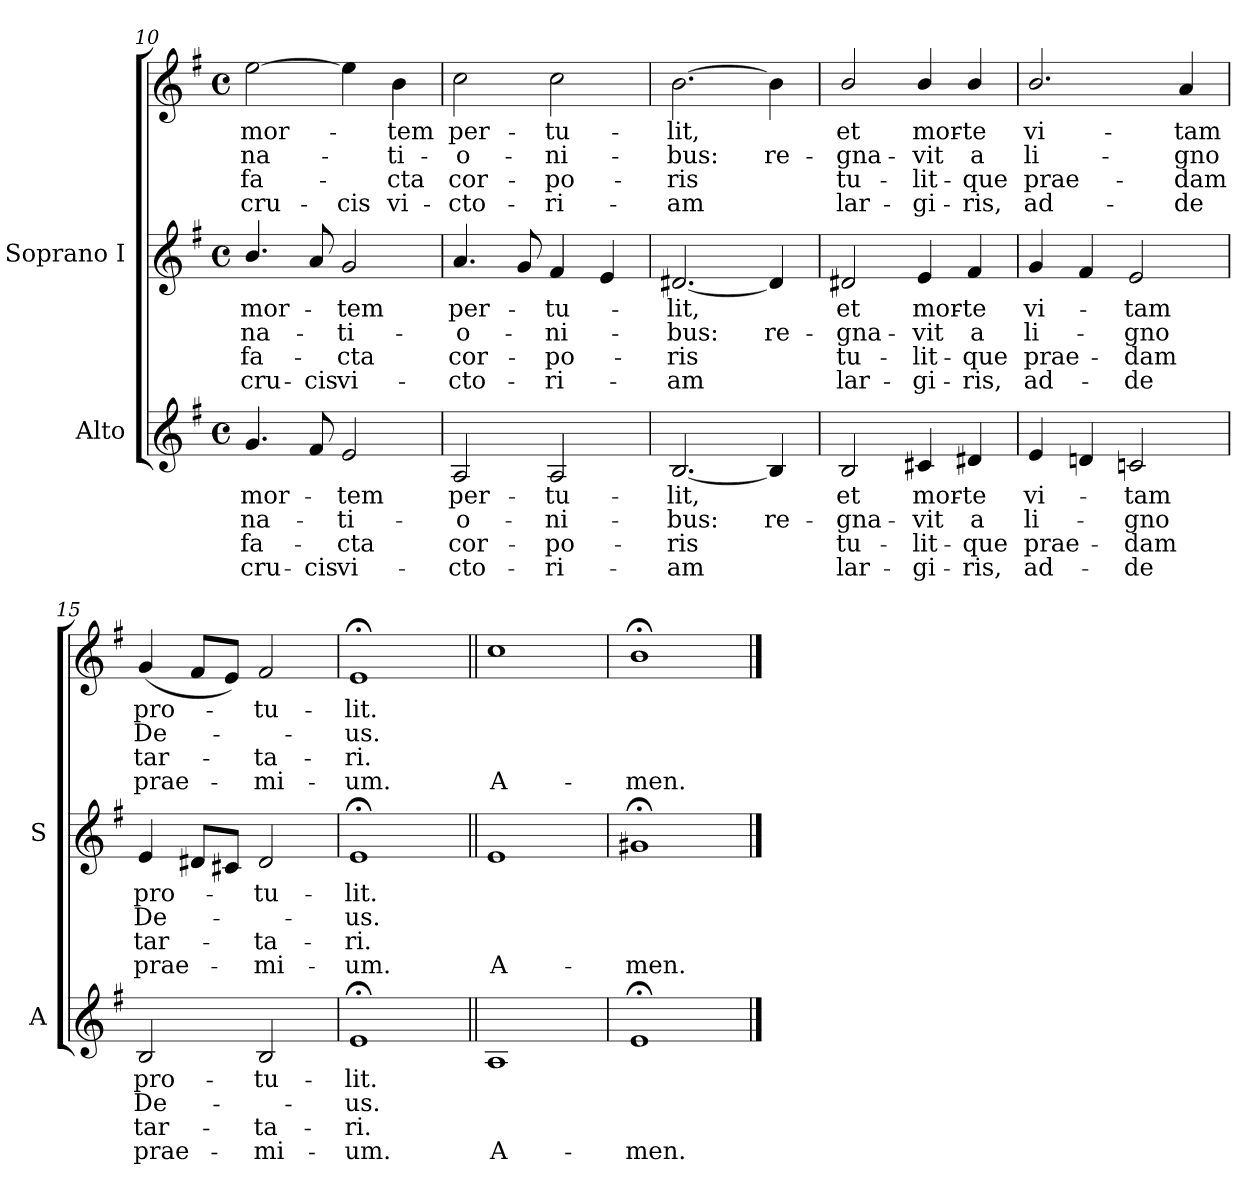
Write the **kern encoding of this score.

**kern	**text	**text	**text	**text	**kern	**text	**text	**text	**text	**kern	**text	**text	**text	**text
*part2	*part2	*part2	*part2	*part2	*part1	*part1	*part1	*part1	*part1	*part1	*part1	*part1	*part1	*part1
*staff3	*staff3	*staff3	*staff3	*staff3	*staff2	*staff2	*staff2	*staff2	*staff2	*staff1	*staff1	*staff1	*staff1	*staff1
*I"Alto	*	*	*	*	*I"Soprano I	*	*	*	*	*	*	*	*	*
*I'A	*	*	*	*	*I'S	*	*	*	*	*	*	*	*	*
*clefG2	*	*	*	*	*clefG2	*	*	*	*	*clefG2	*	*	*	*
*k[f#]	*	*	*	*	*k[f#]	*	*	*	*	*k[f#]	*	*	*	*
*G:	*	*	*	*	*G:	*	*	*	*	*G:	*	*	*	*
*M4/4	*	*	*	*	*M4/4	*	*	*	*	*M4/4	*	*	*	*
*met(c)	*	*	*	*	*met(c)	*	*	*	*	*met(c)	*	*	*	*
=10	=10	=10	=10	=10	=10	=10	=10	=10	=10	=10	=10	=10	=10	=10
!	!LO:LY:b	!LO:LY:b	!LO:LY:b	!LO:LY:b	!	!LO:LY:b	!LO:LY:b	!LO:LY:b	!LO:LY:b	!	!LO:LY:b	!LO:LY:b	!LO:LY:b	!LO:LY:b
4.g	mor-	na-	fa-	cru-	4.b/	-mor-	na-	fa-	cru-	[2ee	mor-	na-	fa-	cru-
!	!	!	!	!LO:LY:b	!	!	!	!	!LO:LY:b	!	!	!	!	!
8f#	.	.	.	-cis	8a	.	.	.	-cis	.	.	.	.	.
!	!LO:LY:b	!LO:LY:b	!LO:LY:b	!LO:LY:b	!	!LO:LY:b	!LO:LY:b	!LO:LY:b	!LO:LY:b	!	!	!	!	!LO:LY:b
2e	tem	ti-	-cta	vi-	2g	tem	ti-	-cta	vi-	4ee]	.	.	.	-cis
!	!	!	!	!	!	!	!	!	!	!	!LO:LY:b	!LO:LY:b	!LO:LY:b	!LO:LY:b
.	.	.	.	.	.	.	.	.	.	4b	tem	ti-	-cta	vi-
=11	=11	=11	=11	=11	=11	=11	=11	=11	=11	=11	=11	=11	=11	=11
!	!LO:LY:b	!LO:LY:b	!LO:LY:b	!LO:LY:b	!	!LO:LY:b	!LO:LY:b	!LO:LY:b	!LO:LY:b	!	!LO:LY:b	!LO:LY:b	!LO:LY:b	!LO:LY:b
2A	-per-	-o-	-cor-	-cto-	4.a	-per-	o-	cor-	cto-	2cc	-per-	-o-	-cor-	-cto-
.	.	.	.	.	8g	.	.	.	.	.	.	.	.	.
!	!LO:LY:b	!LO:LY:b	!LO:LY:b	!LO:LY:b	!	!LO:LY:b	!LO:LY:b	!LO:LY:b	!LO:LY:b	!	!LO:LY:b	!LO:LY:b	!LO:LY:b	!LO:LY:b
2A	-tu-	-ni-	-po-	-ri-	4f#	tu-	ni-	po-	ri-	2cc	-tu-	-ni-	-po-	-ri-
.	.	.	.	.	4e	.	.	.	.	.	.	.	.	.
=12	=12	=12	=12	=12	=12	=12	=12	=12	=12	=12	=12	=12	=12	=12
!	!LO:LY:b	!LO:LY:b	!LO:LY:b	!LO:LY:b	!	!LO:LY:b	!LO:LY:b	!LO:LY:b	!LO:LY:b	!	!LO:LY:b	!LO:LY:b	!LO:LY:b	!LO:LY:b
[2.B	-lit,	bus:	ris	am	[2.d#X	-lit,	bus:	ris	am	[2.b	lit,	bus:	ris	am
!	!	!LO:LY:b	!	!	!	!	!LO:LY:b	!	!	!	!	!LO:LY:b	!	!
4B]	.	re-	.	.	4d#]	.	re-	.	.	4b]	.	re-	.	.
!!LO:LB:g=z
=13	=13	=13	=13	=13	=13	=13	=13	=13	=13	=13	=13	=13	=13	=13
!	!LO:LY:b	!LO:LY:b	!LO:LY:b	!LO:LY:b	!	!LO:LY:b	!LO:LY:b	!LO:LY:b	!LO:LY:b	!	!LO:LY:b	!LO:LY:b	!LO:LY:b	!LO:LY:b
2B	-et	gna-	-tu-	-lar-	2d#X	et	gna-	-tu-	-lar-	2b/	-et	gna-	-tu-	-lar-
!	!LO:LY:b	!LO:LY:b	!LO:LY:b	!LO:LY:b	!	!LO:LY:b	!LO:LY:b	!LO:LY:b	!LO:LY:b	!	!LO:LY:b	!LO:LY:b	!LO:LY:b	!LO:LY:b
4c#X	-mor-	-vit	lit-	-gi-	4e	-mor-	-vit	lit-	-gi-	4b/	-mor-	-vit	lit-	-gi-
!	!LO:LY:b	!LO:LY:b	!LO:LY:b	!LO:LY:b	!	!LO:LY:b	!LO:LY:b	!LO:LY:b	!LO:LY:b	!	!LO:LY:b	!LO:LY:b	!LO:LY:b	!LO:LY:b
4d#X	-te	a	que	ris,	4f#	-te	a	que	ris,	4b/	-te	a	que	ris,
=14	=14	=14	=14	=14	=14	=14	=14	=14	=14	=14	=14	=14	=14	=14
!	!LO:LY:b	!LO:LY:b	!LO:LY:b	!LO:LY:b	!	!LO:LY:b	!LO:LY:b	!LO:LY:b	!LO:LY:b	!	!LO:LY:b	!LO:LY:b	!LO:LY:b	!LO:LY:b
4e	vi-	li-	prae-	ad-	4g	vi-	li-	prae-	ad-	2.b/	vi-	-li-	-prae-	-ad-
4dn	.	.	.	.	4f#	.	.	.	.	.	.	.	.	.
!	!LO:LY:b	!LO:LY:b	!LO:LY:b	!LO:LY:b	!	!LO:LY:b	!LO:LY:b	!LO:LY:b	!LO:LY:b	!	!	!	!	!
2cn	tam	gno	dam	de	2e	tam	gno	dam	de	.	.	.	.	.
!	!	!	!	!	!	!	!	!	!	!	!LO:LY:b	!LO:LY:b	!LO:LY:b	!LO:LY:b
.	.	.	.	.	.	.	.	.	.	4a	-tam	gno	dam	de
=15	=15	=15	=15	=15	=15	=15	=15	=15	=15	=15	=15	=15	=15	=15
!	!LO:LY:b	!LO:LY:b	!LO:LY:b	!LO:LY:b	!	!LO:LY:b	!LO:LY:b	!LO:LY:b	!LO:LY:b	!	!LO:LY:b	!LO:LY:b	!LO:LY:b	!LO:LY:b
2B	pro-	-De-	-tar-	-prae-	4e	-pro-	De-	tar-	prae-	(<4g	pro-	De-	tar-	prae-
.	.	.	.	.	8d#XL	.	.	.	.	8f#L	.	.	.	.
.	.	.	.	.	8c#XJ	.	.	.	.	8eJ)	.	.	.	.
!	!LO:LY:b	!	!LO:LY:b	!LO:LY:b	!	!LO:LY:b	!	!LO:LY:b	!LO:LY:b	!	!LO:LY:b	!	!LO:LY:b	!LO:LY:b
2B	-tu-	.	-ta-	-mi-	2d#	tu-	.	-ta-	-mi-	2f#	tu-	.	-ta-	-mi-
=16	=16	=16	=16	=16	=16	=16	=16	=16	=16	=16	=16	=16	=16	=16
!	!LO:LY:b	!LO:LY:b	!LO:LY:b	!LO:LY:b	!	!LO:LY:b	!LO:LY:b	!LO:LY:b	!LO:LY:b	!	!LO:LY:b	!LO:LY:b	!LO:LY:b	!LO:LY:b
1e;<	-lit.	us.	ri.	um.	1e;<	lit.	us.	ri.	um.	1e;<	-lit.	us.	ri.	um.
=17||	=17||	=17||	=17||	=17||	=17||	=17||	=17||	=17||	=17||	=17||	=17||	=17||	=17||	=17||
!	!	!	!	!LO:LY:b	!	!	!	!	!LO:LY:b	!	!	!	!	!LO:LY:b
1A	.	.	.	A-	1e	.	.	.	-A-	1cc	.	.	.	A-
=18	=18	=18	=18	=18	=18	=18	=18	=18	=18	=18	=18	=18	=18	=18
!	!	!	!	!LO:LY:b	!	!	!	!	!LO:LY:b	!	!	!	!	!LO:LY:b
1e;<	.	.	.	-men.	1g#X;<	.	.	.	men.	1b;<	.	.	.	-men.
==	==	==	==	==	==	==	==	==	==	==	==	==	==	==
*-	*-	*-	*-	*-	*-	*-	*-	*-	*-	*-	*-	*-	*-	*-
